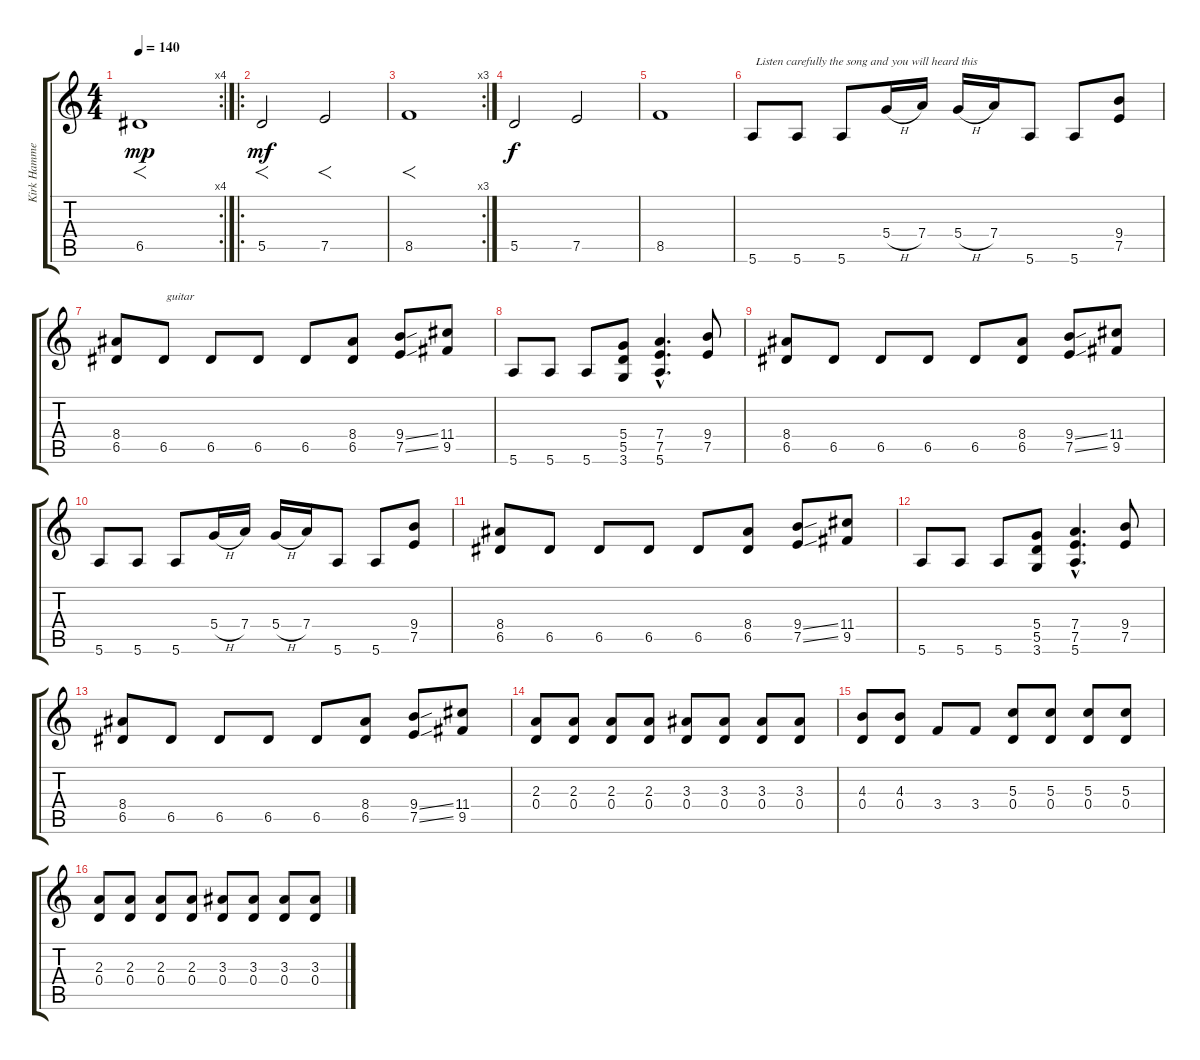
\track ("Kirk Hammett (2nd guitar Solo)" "Kirk Hamme") {instrument distortionguitar}
\staff {score tabs}
\tuning (E4 B3 G3 D3 A2 E2) {hide}
\rc 4
\ts (4 4)
\tempo 140
\clef g2
\ks c
6.5.1{f dy mp} |
\ro
5.5.2{f dy mf} 7.5.2{f} |
\rc 3
8.5.1{f} |
5.5.2{dy f} 7.5.2 |
8.5.1 |
5.6.8{txt " Listen carefully the song and you will heard this"} 5.6.8 5.6.8 5.4{h}.16 7.4.16 5.4{h}.16 7.4.16 5.6.8 5.6.8 (9.4 7.5).8 |
(8.4 6.5).8 6.5.8{txt " guitar"} 6.5.8 6.5.8 6.5.8 (8.4 6.5).8 (9.4{ss} 7.5{ss}).8 (11.4 9.5).8 |
5.6.8 5.6.8 5.6.8 (5.4 5.5 3.6).8 (7.4{hac} 7.5{hac} 5.6{hac}).4{d} (9.4 7.5).8 |
(8.4 6.5).8 6.5.8 6.5.8 6.5.8 6.5.8 (8.4 6.5).8 (9.4{ss} 7.5{ss}).8 (11.4 9.5).8 |
5.6.8 5.6.8 5.6.8 5.4{h}.16 7.4.16 5.4{h}.16 7.4.16 5.6.8 5.6.8 (9.4 7.5).8 |
(8.4 6.5).8 6.5.8 6.5.8 6.5.8 6.5.8 (8.4 6.5).8 (9.4{ss} 7.5{ss}).8 (11.4 9.5).8 |
5.6.8 5.6.8 5.6.8 (5.4 5.5 3.6).8 (7.4{hac} 7.5{hac} 5.6{hac}).4{d} (9.4 7.5).8 |
(8.4 6.5).8 6.5.8 6.5.8 6.5.8 6.5.8 (8.4 6.5).8 (9.4{ss} 7.5{ss}).8 (11.4 9.5).8 |
(2.3 0.4).8 (2.3 0.4).8 (2.3 0.4).8 (2.3 0.4).8 (3.3 0.4).8 (3.3 0.4).8 (3.3 0.4).8 (3.3 0.4).8 |
(4.3 0.4).8 (4.3 0.4).8 3.4.8 3.4.8 (5.3 0.4).8 (5.3 0.4).8 (5.3 0.4).8 (5.3 0.4).8 |
(2.3 0.4).8 (2.3 0.4).8 (2.3 0.4).8 (2.3 0.4).8 (3.3 0.4).8 (3.3 0.4).8 (3.3 0.4).8 (3.3 0.4).8
